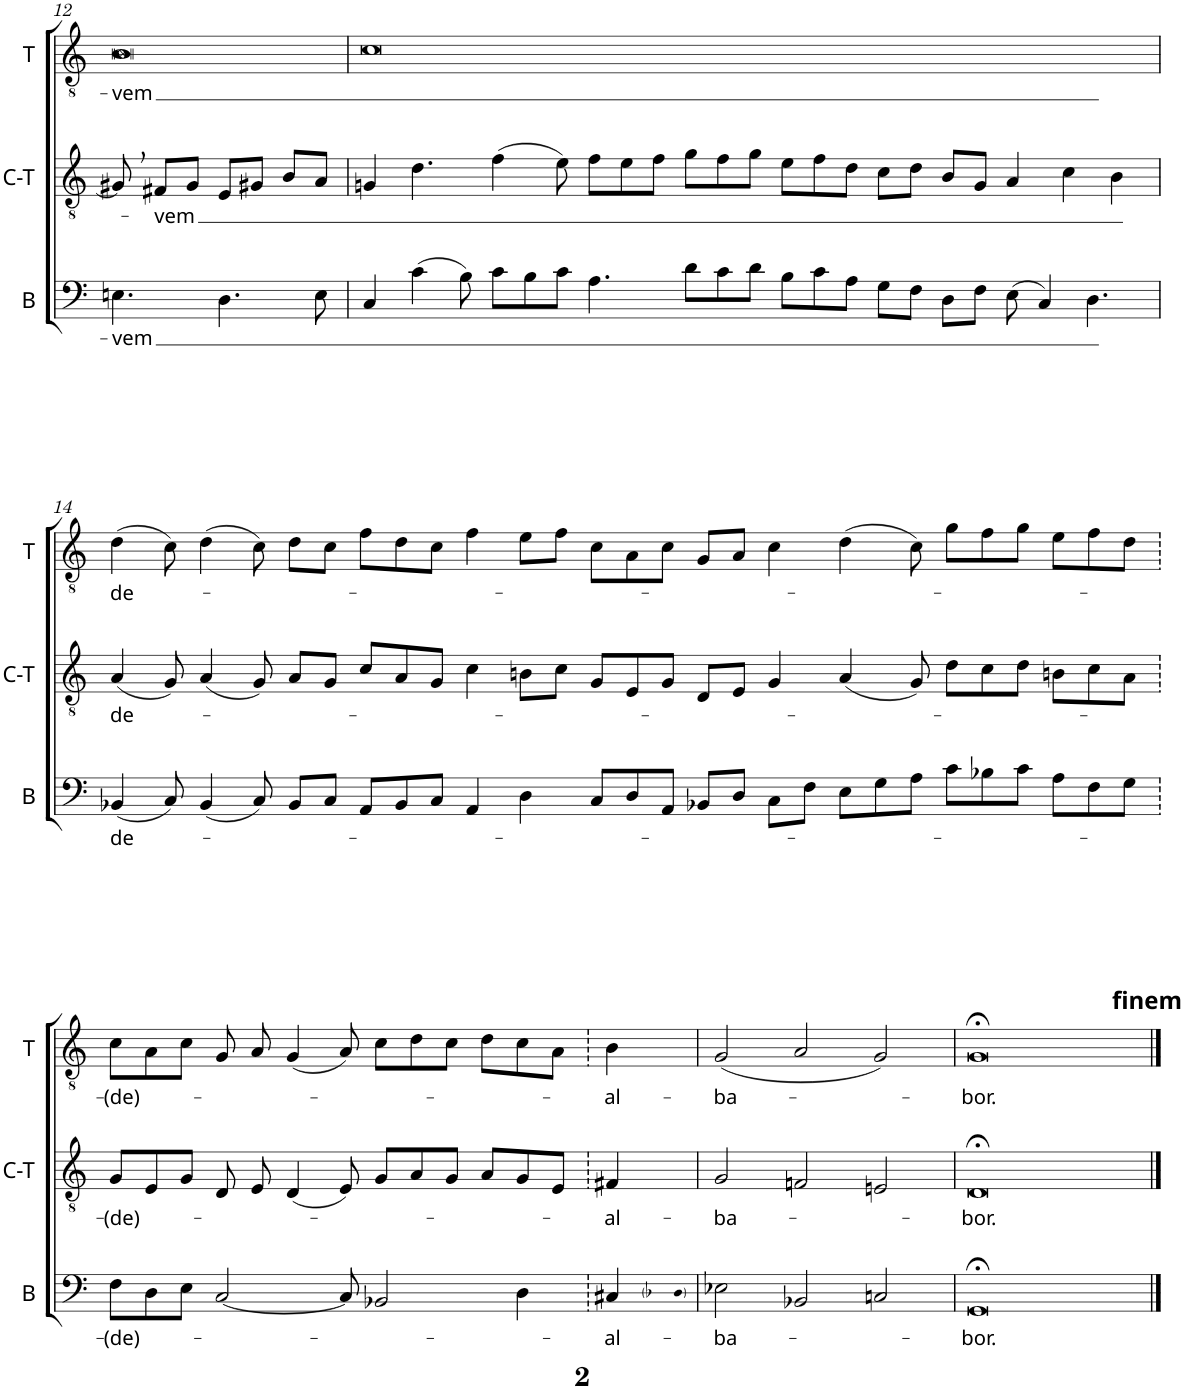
**kern	**text	**kern	**text	**kern	**text
*part3	*part3	*part2	*part2	*part1	*part1
*staff3	*staff3	*staff2	*staff2	*staff1	*staff1
*I"Bassus	*	*I"Contratenor	*	*I"Tenor	*
*I'B	*	*I'C-T	*	*I'T	*
!!LO:PB:g=z
*clefF4	*	*clefGv2	*	*clefGv2	*
*k[]	*	*k[]	*	*k[]	*
=12	=12	=12	=12	=12	=12
!	!LO:LY:b	!	!	!	!LO:LY:b
4.En\	-vem	8G#X,/]	.	[2.B	-vem
!	!	!	!LO:LY:b	!	!
.	.	8F#X/L	-vem	.	.
.	.	8G#/J	.	.	.
4.D\	.	8E/L	.	.	.
.	.	8G#X/J	.	.	.
.	.	8B/L	.	.	.
8E\	.	8A/J	.	8B]	.
=13	=13	=13	=13	=13	=13
4C/	.	4Gn/	.	[1c	.
(4c\	.	4.d\	.	.	.
8B\)	.	.	.	.	.
8c\L	.	(4f\	.	.	.
8B\	.	.	.	.	.
8c\J	.	8e\)	.	.	.
4.A\	.	8f\L	.	1c_	.
.	.	8e\	.	.	.
.	.	8f\J	.	.	.
8d\L	.	8g\L	.	.	.
8c\	.	8f\	.	.	.
8d\J	.	8g\J	.	.	.
8B\L	.	8e\L	.	.	.
8c\	.	8f\	.	.	.
8A\J	.	8d\J	.	1c_	.
8G\L	.	8c\L	.	.	.
8F\J	.	8d\J	.	.	.
8D\L	.	8B/L	.	.	.
8F\J	.	8G/J	.	.	.
(8E\	.	4A/	.	.	.
4C/)	.	.	.	.	.
.	.	4c\	.	.	.
4.D\	.	.	.	4.c]	.
.	.	4B\	.	.	.
!!LO:LB:g=z
=14	=14	=14	=14	=14	=14
!	!LO:LY:b	!	!LO:LY:b	!	!LO:LY:b
(4BB-X/	de-	(4A/	de-	(4d\	de-
8C/)	.	8G/)	.	8c\)	.
(4BB-/	.	(4A/	.	(4d\	.
8C/)	.	8G/)	.	8c\)	.
8BB-/L	.	8A/L	.	8d\L	.
8C/J	.	8G/J	.	8c\J	.
8AA/L	.	8c/L	.	8f\L	.
8BB-/	.	8A/	.	8d\	.
8C/J	.	8G/J	.	8c\J	.
4AA/	.	4c\	.	4f\	.
4D\	.	8Bn\L	.	8e\L	.
.	.	8c\J	.	8f\J	.
8C/L	.	8G/L	.	8c\L	.
8D/	.	8E/	.	8A\	.
8AA/J	.	8G/J	.	8c\J	.
8BB-X/L	.	8D/L	.	8G/L	.
8D/J	.	8E/J	.	8A/J	.
8C\L	.	4G/	.	4c\	.
8F\J	.	.	.	.	.
8E\L	.	(4A/	.	(4d\	.
8G\	.	.	.	.	.
8A\J	.	8G/)	.	8c\)	.
8c\L	.	8d\L	.	8g\L	.
8B-X\	.	8c\	.	8f\	.
8c\J	.	8d\J	.	8g\J	.
8A\L	.	8Bn\L	.	8e\L	.
8F\	.	8c\	.	8f\	.
8G\J	.	8A\J	.	8d\J	.
!!LO:LB:g=z
=14X1	=14X1	=14X1	=14X1	=14X1	=14X1
!	!LO:LY:b	!	!LO:LY:b	!	!LO:LY:b
8F\L	(de)-	8G/L	(de)-	8c\L	(de)-
8D\	.	8E/	.	8A\	.
8E\J	.	8G/J	.	8c\J	.
[2C/	.	8D/	.	8G/	.
.	.	8E/	.	8A/	.
.	.	(4D/	.	(4G/	.
8C/]	.	8E/)	.	8A/)	.
2BB-X/	.	8G/L	.	8c\L	.
.	.	8A/	.	8d\	.
.	.	8G/J	.	8c\J	.
.	.	8A/L	.	8d\L	.
4D\	.	8G/	.	8c\	.
.	.	8E/J	.	8A\J	.
=14X2	=14X2	=14X2	=14X2	=14X2	=14X2
!	!LO:LY:b	!	!LO:LY:b	!	!LO:LY:b
*^	*	*	*	*	*
4C#X/	8.ryy	-al-	4F#X/	-al-	4B\	-al-
.	16D-X!	.	.	.	.	.
=15	=15	=15	=15	=15	=15	=15
!	!	!LO:LY:b	!	!LO:LY:b	!	!LO:LY:b
*v	*v	*	*	*	*	*
2E-X\	-ba-	2G/	-ba-	(2G/	-ba-
2BB-X/	.	2Fn/	.	2A/	.
2Cn/	.	2En/	.	2G/)	.
=16	=16	=16	=16	=16	=16
!	!	!	!	!LO:TX:a:B:t=finem	!
!	!LO:LY:b	!	!LO:LY:b	!	!LO:LY:b
[1GG	-bor.	[1D	-bor.	[1G	-bor.
==17	==17	==17	==17	==17	==17
1GG;<]	.	1D;<]	.	1G;<]	.
=	=	=	=	=	=
*-	*-	*-	*-	*-	*-
